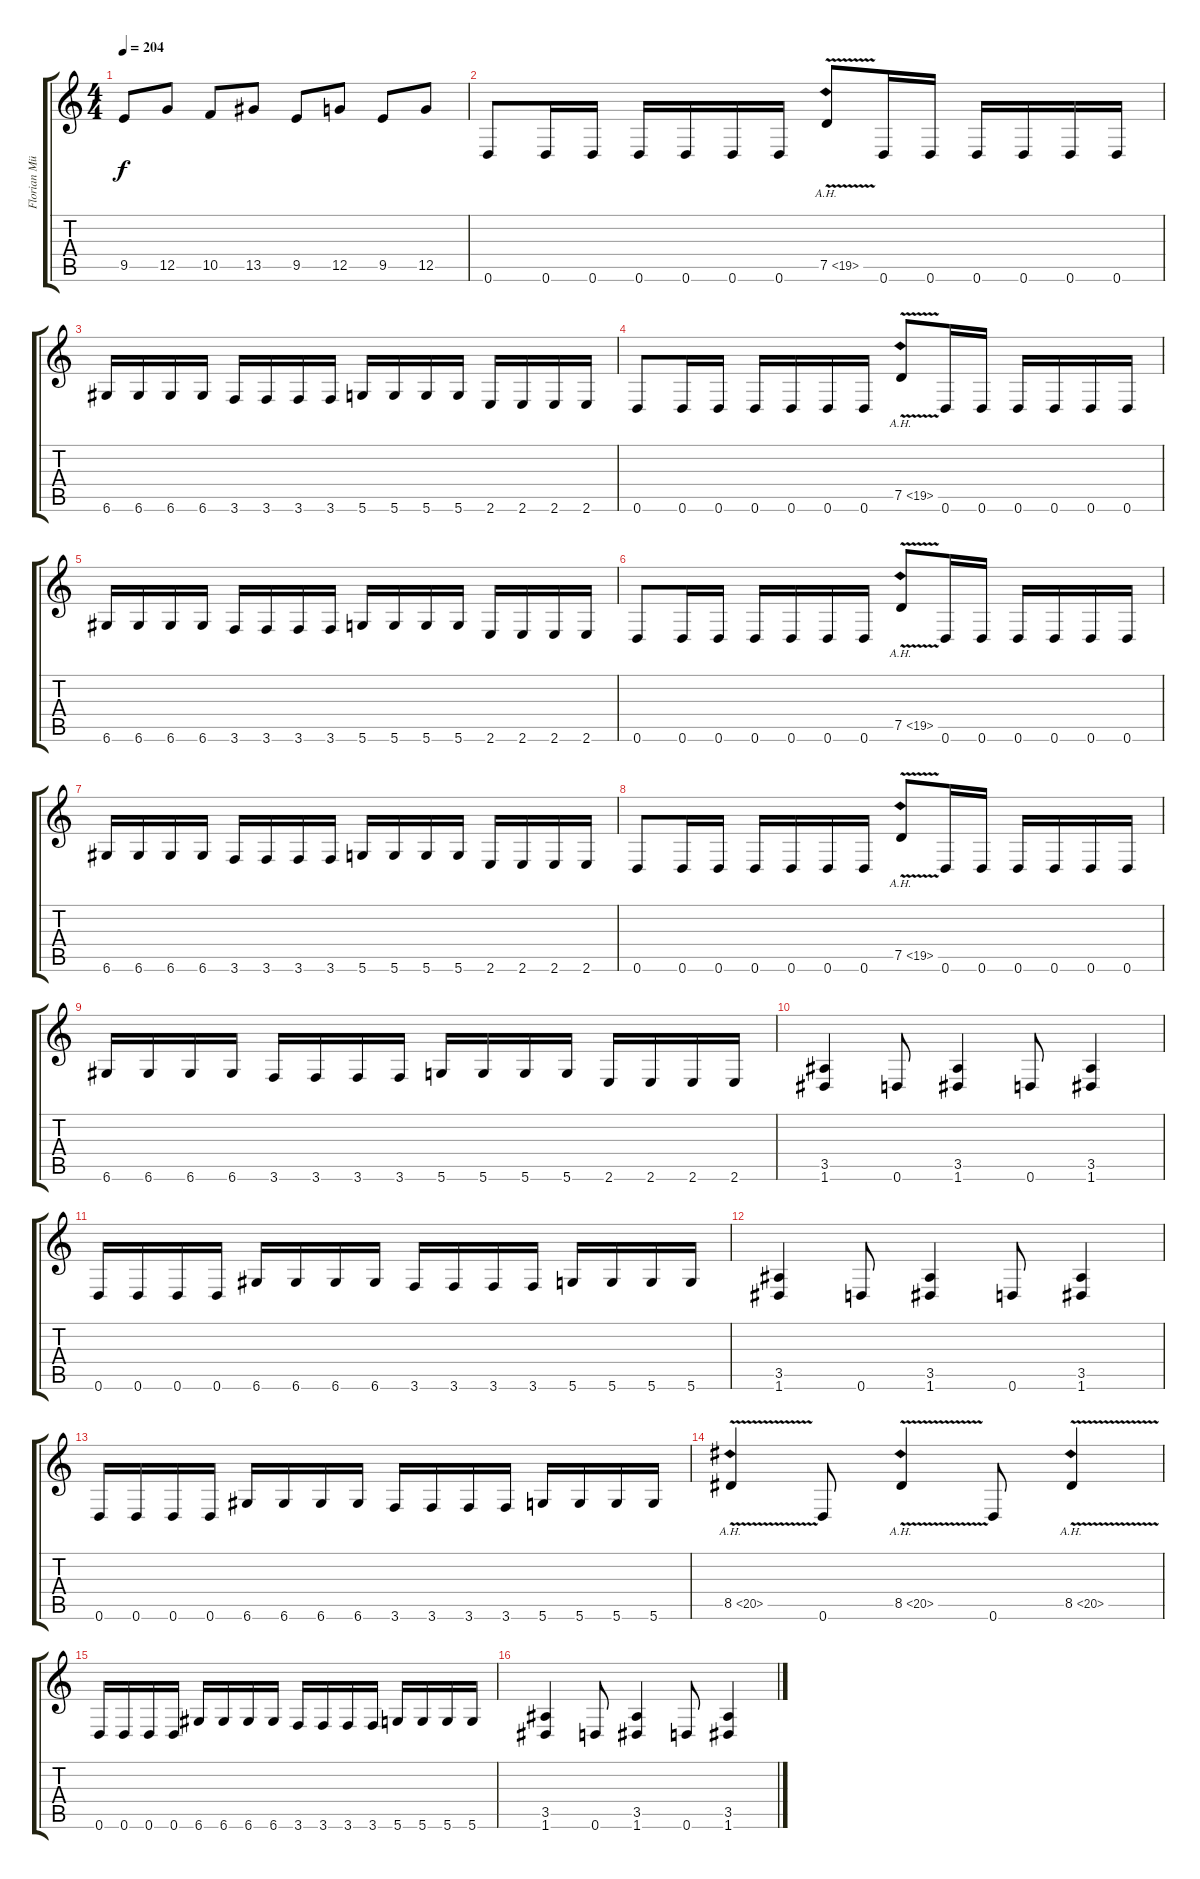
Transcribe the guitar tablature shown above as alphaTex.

\track ("Florian Müller" "Florian Mü") {instrument distortionguitar}
\staff {score tabs}
\tuning (D4 A3 F3 C3 G2 D2) {hide}
\ts (4 4)
\tempo 204
\clef g2
\ks c
9.5.8{dy f} 12.5.8 10.5.8 13.5.8 9.5.8 12.5.8 9.5.8 12.5.8 |
0.6.8 0.6.16 0.6.16 0.6.16 0.6.16 0.6.16 0.6.16 7.5{ah 12 v}.8 0.6.16 0.6.16 0.6.16 0.6.16 0.6.16 0.6.16 |
6.6.16 6.6.16 6.6.16 6.6.16 3.6.16 3.6.16 3.6.16 3.6.16 5.6.16 5.6.16 5.6.16 5.6.16 2.6.16 2.6.16 2.6.16 2.6.16 |
0.6.8 0.6.16 0.6.16 0.6.16 0.6.16 0.6.16 0.6.16 7.5{ah 12 v}.8 0.6.16 0.6.16 0.6.16 0.6.16 0.6.16 0.6.16 |
6.6.16 6.6.16 6.6.16 6.6.16 3.6.16 3.6.16 3.6.16 3.6.16 5.6.16 5.6.16 5.6.16 5.6.16 2.6.16 2.6.16 2.6.16 2.6.16 |
0.6.8 0.6.16 0.6.16 0.6.16 0.6.16 0.6.16 0.6.16 7.5{ah 12 v}.8 0.6.16 0.6.16 0.6.16 0.6.16 0.6.16 0.6.16 |
6.6.16 6.6.16 6.6.16 6.6.16 3.6.16 3.6.16 3.6.16 3.6.16 5.6.16 5.6.16 5.6.16 5.6.16 2.6.16 2.6.16 2.6.16 2.6.16 |
0.6.8 0.6.16 0.6.16 0.6.16 0.6.16 0.6.16 0.6.16 7.5{ah 12 v}.8 0.6.16 0.6.16 0.6.16 0.6.16 0.6.16 0.6.16 |
6.6.16 6.6.16 6.6.16 6.6.16 3.6.16 3.6.16 3.6.16 3.6.16 5.6.16 5.6.16 5.6.16 5.6.16 2.6.16 2.6.16 2.6.16 2.6.16 |
(3.5 1.6).4 0.6.8 (3.5 1.6).4 0.6.8 (3.5 1.6).4 |
0.6.16 0.6.16 0.6.16 0.6.16 6.6.16 6.6.16 6.6.16 6.6.16 3.6.16 3.6.16 3.6.16 3.6.16 5.6.16 5.6.16 5.6.16 5.6.16 |
(3.5 1.6).4 0.6.8 (3.5 1.6).4 0.6.8 (3.5 1.6).4 |
0.6.16 0.6.16 0.6.16 0.6.16 6.6.16 6.6.16 6.6.16 6.6.16 3.6.16 3.6.16 3.6.16 3.6.16 5.6.16 5.6.16 5.6.16 5.6.16 |
8.5{ah 12 v}.4 0.6.8 8.5{ah 12 v}.4 0.6.8 8.5{ah 12 v}.4 |
0.6.16 0.6.16 0.6.16 0.6.16 6.6.16 6.6.16 6.6.16 6.6.16 3.6.16 3.6.16 3.6.16 3.6.16 5.6.16 5.6.16 5.6.16 5.6.16 |
(3.5 1.6).4 0.6.8 (3.5 1.6).4 0.6.8 (3.5 1.6).4
